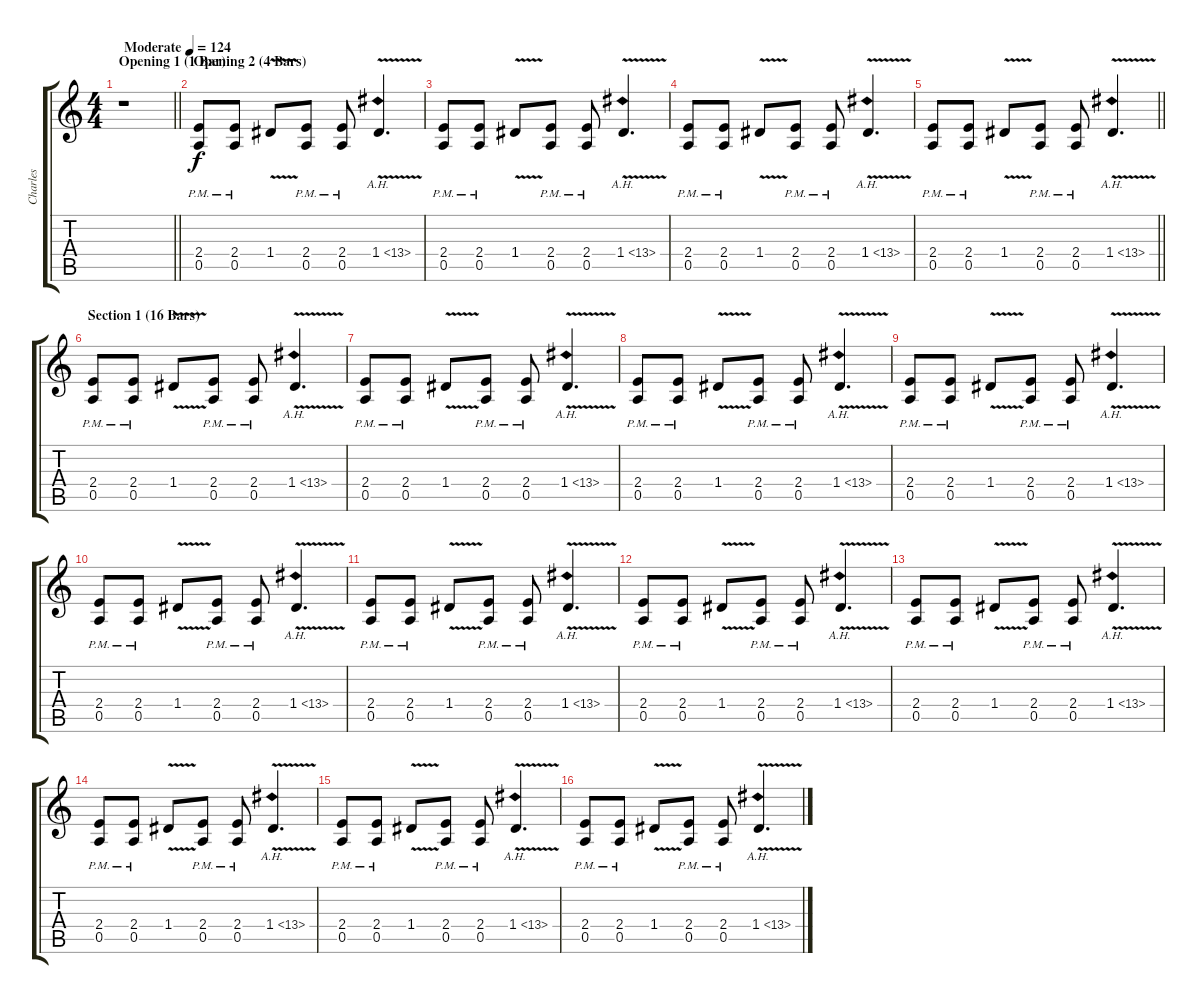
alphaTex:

\track ("Charles" "Charles") {instrument overdrivenguitar}
\staff {score tabs}
\tuning (E4 B3 G3 D3 A2 E2) {hide}
\ts (4 4)
\section ("" "Opening 1 (1 Bar)")
\tempo (124 "Moderate")
\clef g2
\barLineRight lightlight
\ks c
r.1{dy f instrument overdrivenguitar} |
\section ("" "Opening 2 (4 Bars)")
(2.4{pm} 0.5{pm}).8 (2.4{pm} 0.5{pm}).8 1.4{v}.8 (2.4{pm} 0.5{pm}).8 (2.4{pm} 0.5{pm}).8 1.4{ah 12 v}.4{d} |
(2.4{pm} 0.5{pm}).8 (2.4{pm} 0.5{pm}).8 1.4{v}.8 (2.4{pm} 0.5{pm}).8 (2.4{pm} 0.5{pm}).8 1.4{ah 12 v}.4{d} |
(2.4{pm} 0.5{pm}).8 (2.4{pm} 0.5{pm}).8 1.4{v}.8 (2.4{pm} 0.5{pm}).8 (2.4{pm} 0.5{pm}).8 1.4{ah 12 v}.4{d} |
\barLineRight lightlight
(2.4{pm} 0.5{pm}).8 (2.4{pm} 0.5{pm}).8 1.4{v}.8 (2.4{pm} 0.5{pm}).8 (2.4{pm} 0.5{pm}).8 1.4{ah 12 v}.4{d} |
\section ("" "Section 1 (16 Bars)")
(2.4{pm} 0.5{pm}).8 (2.4{pm} 0.5{pm}).8 1.4{v}.8 (2.4{pm} 0.5{pm}).8 (2.4{pm} 0.5{pm}).8 1.4{ah 12 v}.4{d} |
(2.4{pm} 0.5{pm}).8 (2.4{pm} 0.5{pm}).8 1.4{v}.8 (2.4{pm} 0.5{pm}).8 (2.4{pm} 0.5{pm}).8 1.4{ah 12 v}.4{d} |
(2.4{pm} 0.5{pm}).8 (2.4{pm} 0.5{pm}).8 1.4{v}.8 (2.4{pm} 0.5{pm}).8 (2.4{pm} 0.5{pm}).8 1.4{ah 12 v}.4{d} |
(2.4{pm} 0.5{pm}).8 (2.4{pm} 0.5{pm}).8 1.4{v}.8 (2.4{pm} 0.5{pm}).8 (2.4{pm} 0.5{pm}).8 1.4{ah 12 v}.4{d} |
(2.4{pm} 0.5{pm}).8 (2.4{pm} 0.5{pm}).8 1.4{v}.8 (2.4{pm} 0.5{pm}).8 (2.4{pm} 0.5{pm}).8 1.4{ah 12 v}.4{d} |
(2.4{pm} 0.5{pm}).8 (2.4{pm} 0.5{pm}).8 1.4{v}.8 (2.4{pm} 0.5{pm}).8 (2.4{pm} 0.5{pm}).8 1.4{ah 12 v}.4{d} |
(2.4{pm} 0.5{pm}).8 (2.4{pm} 0.5{pm}).8 1.4{v}.8 (2.4{pm} 0.5{pm}).8 (2.4{pm} 0.5{pm}).8 1.4{ah 12 v}.4{d} |
(2.4{pm} 0.5{pm}).8 (2.4{pm} 0.5{pm}).8 1.4{v}.8 (2.4{pm} 0.5{pm}).8 (2.4{pm} 0.5{pm}).8 1.4{ah 12 v}.4{d} |
(2.4{pm} 0.5{pm}).8 (2.4{pm} 0.5{pm}).8 1.4{v}.8 (2.4{pm} 0.5{pm}).8 (2.4{pm} 0.5{pm}).8 1.4{ah 12 v}.4{d} |
(2.4{pm} 0.5{pm}).8 (2.4{pm} 0.5{pm}).8 1.4{v}.8 (2.4{pm} 0.5{pm}).8 (2.4{pm} 0.5{pm}).8 1.4{ah 12 v}.4{d} |
(2.4{pm} 0.5{pm}).8 (2.4{pm} 0.5{pm}).8 1.4{v}.8 (2.4{pm} 0.5{pm}).8 (2.4{pm} 0.5{pm}).8 1.4{ah 12 v}.4{d}
